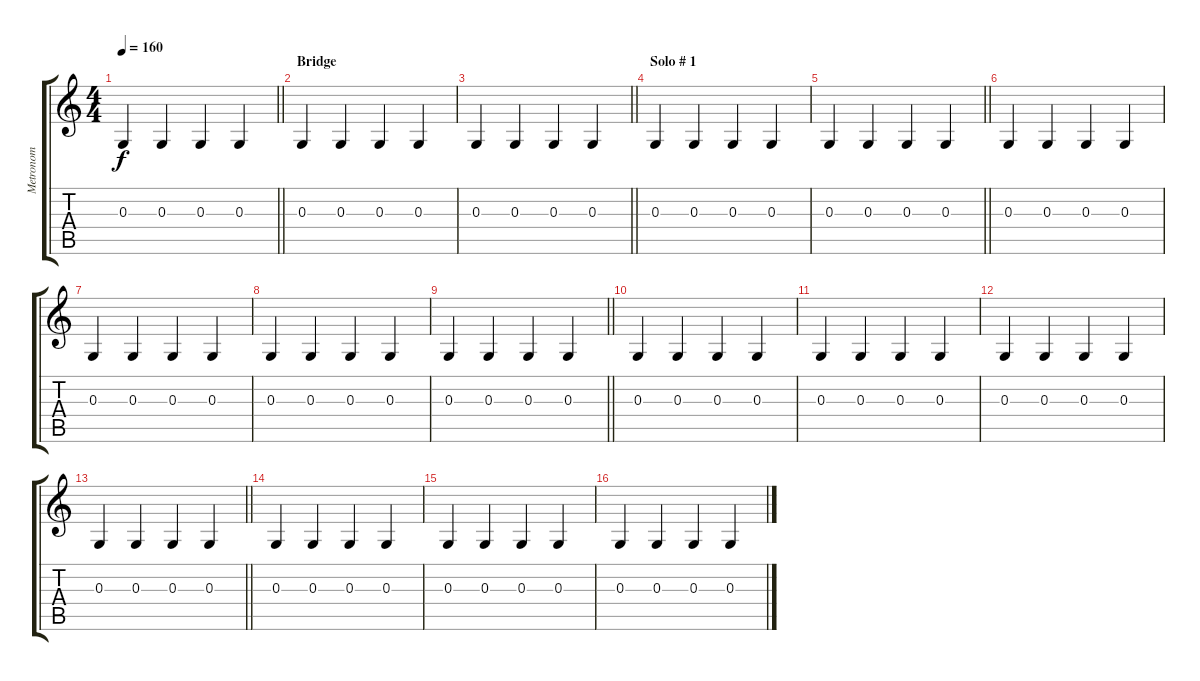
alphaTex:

\track ("Metronom" "Metronom") {instrument woodblock}
\staff {score tabs}
\tuning (E4 B3 G3 D3 A2 E2) {hide}
\ts (4 4)
\tempo 160
\clef g2
\barLineRight lightlight
\ks c
0.3.4{dy f} 0.3.4 0.3.4 0.3.4 |
\section ("" "Bridge")
0.3.4 0.3.4 0.3.4 0.3.4 |
\barLineRight lightlight
0.3.4 0.3.4 0.3.4 0.3.4 |
\section ("" "Solo # 1")
0.3.4 0.3.4 0.3.4 0.3.4 |
\barLineRight lightlight
0.3.4 0.3.4 0.3.4 0.3.4 |
0.3.4 0.3.4 0.3.4 0.3.4 |
0.3.4 0.3.4 0.3.4 0.3.4 |
0.3.4 0.3.4 0.3.4 0.3.4 |
\barLineRight lightlight
0.3.4 0.3.4 0.3.4 0.3.4 |
0.3.4 0.3.4 0.3.4 0.3.4 |
0.3.4 0.3.4 0.3.4 0.3.4 |
0.3.4 0.3.4 0.3.4 0.3.4 |
\barLineRight lightlight
0.3.4 0.3.4 0.3.4 0.3.4 |
0.3.4 0.3.4 0.3.4 0.3.4 |
0.3.4 0.3.4 0.3.4 0.3.4 |
0.3.4 0.3.4 0.3.4 0.3.4
